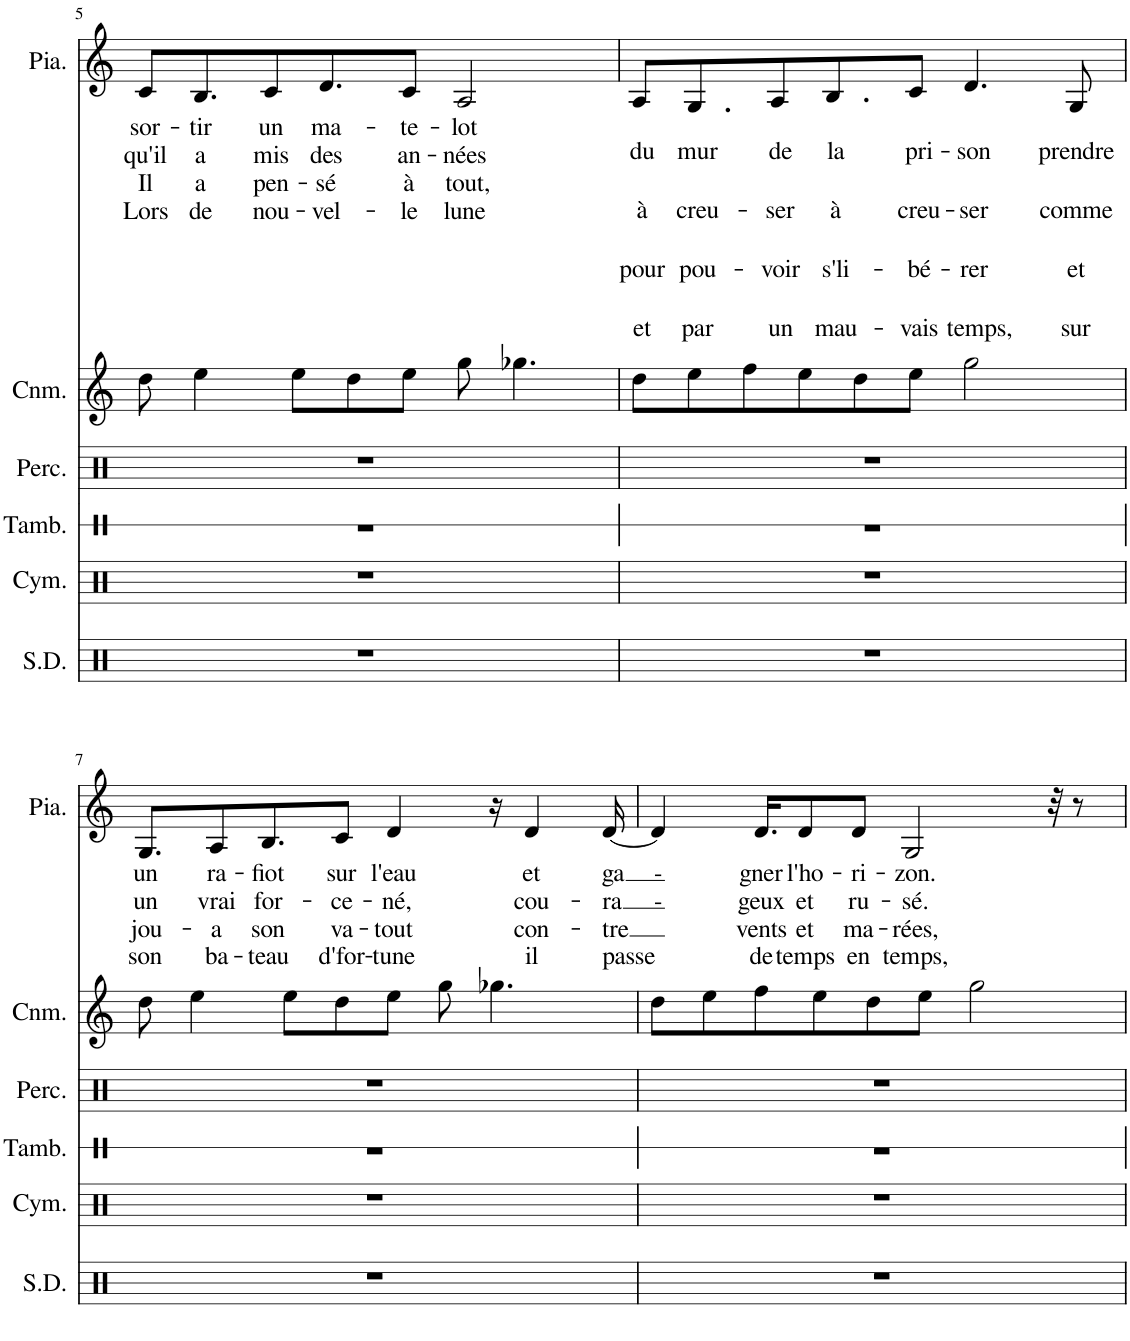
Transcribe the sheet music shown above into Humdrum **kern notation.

**kern	**kern	**kern	**kern	**kern	**kern	**text	**text	**text	**text
*part6	*part5	*part4	*part3	*part2	*part1	*part1	*part1	*part1	*part1
*staff6	*staff5	*staff4	*staff3	*staff2	*staff1	*staff1	*staff1	*staff1	*staff1
*I"Caisse claire	*I"Cymbales	*I"Tambourin	*I"Percussion	*I"Cornemuse	*I"Piano	*	*	*	*
*	*I'Cym.	*I'Tamb.	*I'Perc.	*I'Cnm.	*I'Pia.	*	*	*	*
!!LO:PB:g=z
*clefX	*clefX	*clefX	*clefX	*clefG2	*clefG2	*	*	*	*
*	*	*	*	*Trd1c2	*	*	*	*	*
*k[]	*k[]	*k[]	*k[]	*k[]	*k[]	*	*	*	*
*M10/8	*M10/8	*M10/8	*M10/8	*M10/8	*M10/8	*	*	*	*
=5	=5	=5	=5	=5	=5	=5	=5	=5	=5
!	!	!	!	!	!	!LO:LY:b	!LO:LY:b	!LO:LY:b	!LO:LY:b
4%5r	4%5r	4%5r	4%5r	8dd\	8c/L	sor-	qu'il	Il	Lors
!	!	!	!	!	!	!LO:LY:b	!LO:LY:b	!LO:LY:b	!LO:LY:b
.	.	.	.	4ee\	8.B/	-tir	a	a	de
!	!	!	!	!	!	!LO:LY:b	!LO:LY:b	!LO:LY:b	!LO:LY:b
.	.	.	.	.	8c/	un	mis	pen-	nou-
.	.	.	.	8ee\L	.	.	.	.	.
!	!	!	!	!	!	!LO:LY:b	!LO:LY:b	!LO:LY:b	!LO:LY:b
.	.	.	.	.	8.d/	-ma-	des	-sé	-vel-
.	.	.	.	8dd\	.	.	.	.	.
!	!	!	!	!	!	!LO:LY:b	!LO:LY:b	!LO:LY:b	!LO:LY:b
.	.	.	.	8ee\J	8c/J	-te-	an-	à	-le
!	!	!	!	!	!	!LO:LY:b	!LO:LY:b	!LO:LY:b	!LO:LY:b
.	.	.	.	8gg\	2A/	-lot	-nées	tout,	lune
.	.	.	.	4.gg-X\	.	.	.	.	.
=6	=6	=6	=6	=6	=6	=6	=6	=6	=6
!	!	!	!	!	!	!LO:LY:b	!LO:LY:b	!LO:LY:b	!LO:LY:b
4%5r	4%5r	4%5r	4%5r	8dd\L	8A/L	du	à	pour	et
!	!	!	!	!	!	!LO:LY:b	!LO:LY:b	!LO:LY:b	!LO:LY:b
.	.	.	.	8ee\	8.G/	mur	creu-	pou-	par
.	.	.	.	8ff\	.	.	.	.	.
!	!	!	!	!	!	!LO:LY:b	!LO:LY:b	!LO:LY:b	!LO:LY:b
.	.	.	.	.	8A/	de	-ser	-voir	un
.	.	.	.	8ee\	.	.	.	.	.
!	!	!	!	!	!	!LO:LY:b	!LO:LY:b	!LO:LY:b	!LO:LY:b
.	.	.	.	.	8.B/	la	à	s'li-	mau-
.	.	.	.	8dd\	.	.	.	.	.
!	!	!	!	!	!	!LO:LY:b	!LO:LY:b	!LO:LY:b	!LO:LY:b
.	.	.	.	8ee\J	8c/J	pri-	creu-	-bé-	-vais
!	!	!	!	!	!	!LO:LY:b	!LO:LY:b	!LO:LY:b	!LO:LY:b
.	.	.	.	2gg\	4.d/	son	-ser	-rer	temps,
!	!	!	!	!	!	!LO:LY:b	!LO:LY:b	!LO:LY:b	!LO:LY:b
.	.	.	.	.	8G/	prendre	comme	et	sur
!!LO:LB:g=z
=7	=7	=7	=7	=7	=7	=7	=7	=7	=7
!	!	!	!	!	!	!LO:LY:b	!LO:LY:b	!LO:LY:b	!LO:LY:b
4%5r	4%5r	4%5r	4%5r	8dd\	8.G/L	un	un	-jou-	son
.	.	.	.	4ee\	.	.	.	.	.
!	!	!	!	!	!	!LO:LY:b	!LO:LY:b	!LO:LY:b	!LO:LY:b
.	.	.	.	.	8A/	ra-	vrai	-a	ba-
!	!	!	!	!	!	!LO:LY:b	!LO:LY:b	!LO:LY:b	!LO:LY:b
.	.	.	.	.	8.B/	-fiot	for-	son	-teau
.	.	.	.	8ee\L	.	.	.	.	.
!	!	!	!	!	!	!LO:LY:b	!LO:LY:b	!LO:LY:b	!LO:LY:b
.	.	.	.	8dd\	8c/J	sur	-ce-	va-	d'for-
!	!	!	!	!	!	!LO:LY:b	!LO:LY:b	!LO:LY:b	!LO:LY:b
.	.	.	.	8ee\J	4d/	l'eau	-né,	-tout	-tune
.	.	.	.	8gg\	.	.	.	.	.
.	.	.	.	4.gg-X\	16r	.	.	.	.
!	!	!	!	!	!	!LO:LY:b	!LO:LY:b	!LO:LY:b	!LO:LY:b
.	.	.	.	.	4d/	et	cou-	con-	il
!	!	!	!	!	!	!LO:LY:b	!LO:LY:b	!LO:LY:b	!LO:LY:b
.	.	.	.	.	[16d/	ga	-ra	-tre	passe
=8	=8	=8	=8	=8	=8	=8	=8	=8	=8
!	!	!	!	!	!	!LO:LY:b	!LO:LY:b	!	!
4%5r	4%5r	4%5r	4%5r	8dd\L	4d/]	-	-	.	.
.	.	.	.	8ee\	.	.	.	.	.
!	!	!	!	!	!	!LO:LY:b	!LO:LY:b	!LO:LY:b	!LO:LY:b
.	.	.	.	8ff\	16.d/KL	gner	geux	vents	de
!	!	!	!	!	!	!LO:LY:b	!LO:LY:b	!LO:LY:b	!LO:LY:b
.	.	.	.	.	8d/	l'ho-	et	et	temps
.	.	.	.	8ee\	.	.	.	.	.
!	!	!	!	!	!	!LO:LY:b	!LO:LY:b	!LO:LY:b	!LO:LY:b
.	.	.	.	.	8d/J	-ri-	ru-	ma-	en
.	.	.	.	8dd\	.	.	.	.	.
!	!	!	!	!	!	!LO:LY:b	!LO:LY:b	!LO:LY:b	!LO:LY:b
.	.	.	.	.	2G/	-zon.	-sé.	-rées,	temps,
.	.	.	.	8ee\J	.	.	.	.	.
.	.	.	.	2gg\	.	.	.	.	.
.	.	.	.	.	32r	.	.	.	.
.	.	.	.	.	8r	.	.	.	.
=	=	=	=	=	=	=	=	=	=
*-	*-	*-	*-	*-	*-	*-	*-	*-	*-
